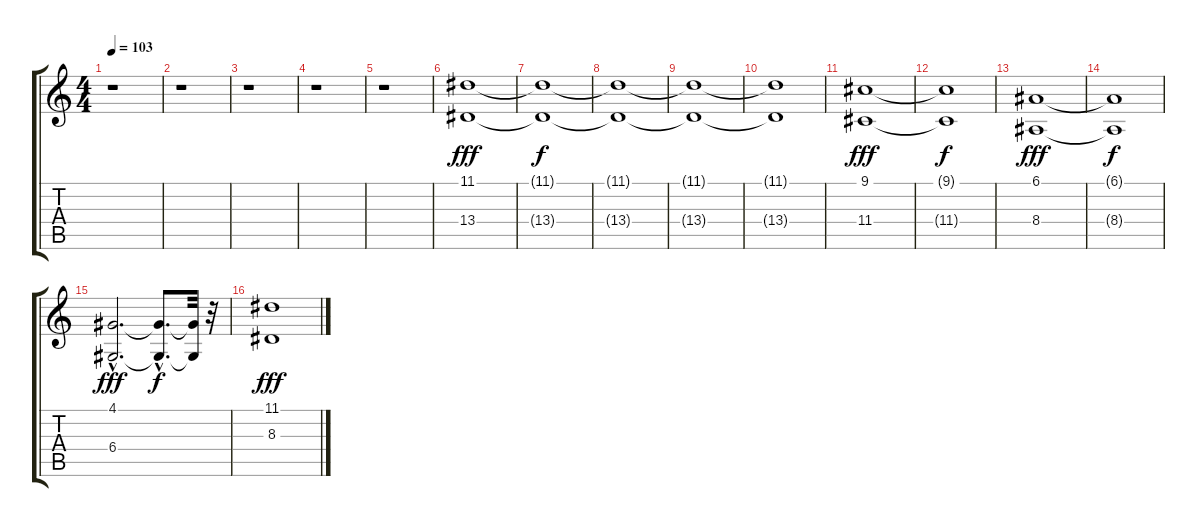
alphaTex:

\track "" {instrument stringensemble1}
\staff {score tabs}
\tuning (E4 B3 G3 D3 A2 E2) {hide}
\ts (4 4)
\tempo 103
\clef g2
\ks c
r.1{dy f} |
r.1 |
r.1 |
r.1 |
r.1 |
(11.1 13.4).1{dy fff} |
(11.1{t} 13.4{t}).1{dy f} |
(11.1{t} 13.4{t}).1 |
(11.1{t} 13.4{t}).1 |
(11.1{t} 13.4{t}).1 |
(9.1 11.4).1{dy fff} |
(9.1{t} 11.4{t}).1{dy f} |
(6.1 8.4).1{dy fff} |
(6.1{t} 8.4{t}).1{dy f} |
(4.1{hac} 6.4{hac}).2{d dy fff} (4.1{hac t} 6.4{hac t}).8{d dy f} (4.1{t} 6.4{t}).32 r.32 |
(11.1 8.3).1{dy fff}
